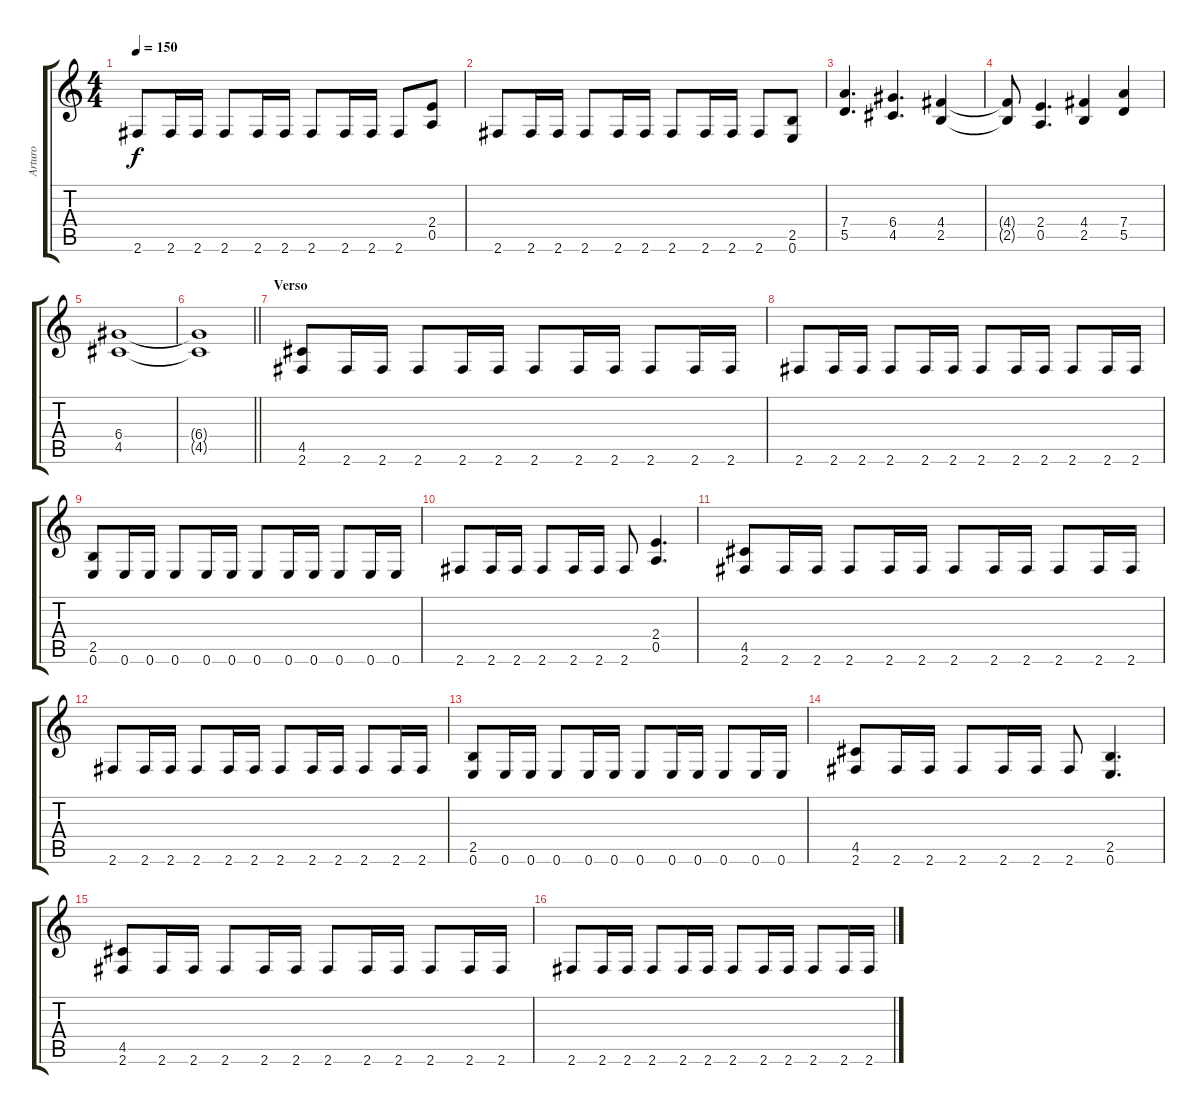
\track ("Arturo" "Arturo") {instrument overdrivenguitar}
\staff {score tabs}
\tuning (E4 B3 G3 D3 A2 E2) {hide}
\ts (4 4)
\tempo 150
\clef g2
\ks c
2.6.8{dy f} 2.6.16 2.6.16 2.6.8 2.6.16 2.6.16 2.6.8 2.6.16 2.6.16 2.6.8 (2.4 0.5).8 |
2.6.8 2.6.16 2.6.16 2.6.8 2.6.16 2.6.16 2.6.8 2.6.16 2.6.16 2.6.8 (2.5 0.6).8 |
(7.4 5.5).4{d} (6.4 4.5).4{d} (4.4 2.5).4 |
(4.4{t} 2.5{t}).8 (2.4 0.5).4{d} (4.4 2.5).4 (7.4 5.5).4 |
(6.4 4.5).1 |
\barLineRight lightlight
(6.4{t} 4.5{t}).1 |
\section ("" "Verso")
(4.5 2.6).8 2.6.16 2.6.16 2.6.8 2.6.16 2.6.16 2.6.8 2.6.16 2.6.16 2.6.8 2.6.16 2.6.16 |
2.6.8 2.6.16 2.6.16 2.6.8 2.6.16 2.6.16 2.6.8 2.6.16 2.6.16 2.6.8 2.6.16 2.6.16 |
(2.5 0.6).8 0.6.16 0.6.16 0.6.8 0.6.16 0.6.16 0.6.8 0.6.16 0.6.16 0.6.8 0.6.16 0.6.16 |
2.6.8 2.6.16 2.6.16 2.6.8 2.6.16 2.6.16 2.6.8 (2.4 0.5).4{d} |
(4.5 2.6).8 2.6.16 2.6.16 2.6.8 2.6.16 2.6.16 2.6.8 2.6.16 2.6.16 2.6.8 2.6.16 2.6.16 |
2.6.8 2.6.16 2.6.16 2.6.8 2.6.16 2.6.16 2.6.8 2.6.16 2.6.16 2.6.8 2.6.16 2.6.16 |
(2.5 0.6).8 0.6.16 0.6.16 0.6.8 0.6.16 0.6.16 0.6.8 0.6.16 0.6.16 0.6.8 0.6.16 0.6.16 |
(4.5 2.6).8 2.6.16 2.6.16 2.6.8 2.6.16 2.6.16 2.6.8 (2.5 0.6).4{d} |
(4.5 2.6).8 2.6.16 2.6.16 2.6.8 2.6.16 2.6.16 2.6.8 2.6.16 2.6.16 2.6.8 2.6.16 2.6.16 |
2.6.8 2.6.16 2.6.16 2.6.8 2.6.16 2.6.16 2.6.8 2.6.16 2.6.16 2.6.8 2.6.16 2.6.16
